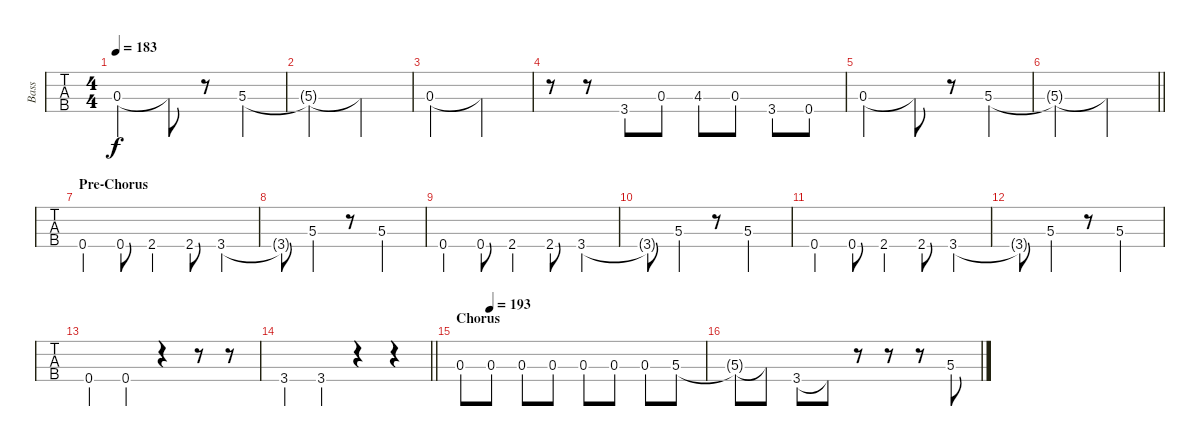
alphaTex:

\track ("Bass" "Bass") {instrument electricbassfinger}
\staff {tabs}
\tuning (G2 D2 A1 E1) {hide}
\ts (4 4)
\tempo 183
\clef f4
\ks c
0.3.2{dy f} 0.3{t}.8 r.8 5.3.4 |
5.3{t}.2 5.3{t}.2 |
0.3.2 0.3{t}.2 |
r.8 r.8 3.4.8 0.3.8 4.3.8 0.3.8 3.4.8 0.4.8 |
0.3.2 0.3{t}.8 r.8 5.3.4 |
\barLineRight lightlight
5.3{t}.2 5.3{t}.2 |
\section ("" "Pre-Chorus")
0.4.4 0.4.8 2.4.4 2.4.8 3.4.4 |
3.4{t}.8 5.3.4 r.8 5.3.2 |
0.4.4 0.4.8 2.4.4 2.4.8 3.4.4 |
3.4{t}.8 5.3.4 r.8 5.3.2 |
0.4.4 0.4.8 2.4.4 2.4.8 3.4.4 |
3.4{t}.8 5.3.4 r.8 5.3.2 |
0.4.4 0.4.4 r.4 r.8 r.8 |
\barLineRight lightlight
3.4.4 3.4.4 r.4 r.4 |
\section ("" "Chorus")
\tempo (193 0.125)
0.3.8 0.3.8 0.3.8 0.3.8 0.3.8 0.3.8 0.3.8 5.3.8 |
5.3{t}.8 5.3{t}.8 3.4.8 3.4{t}.8 r.8 r.8 r.8 5.3.8
